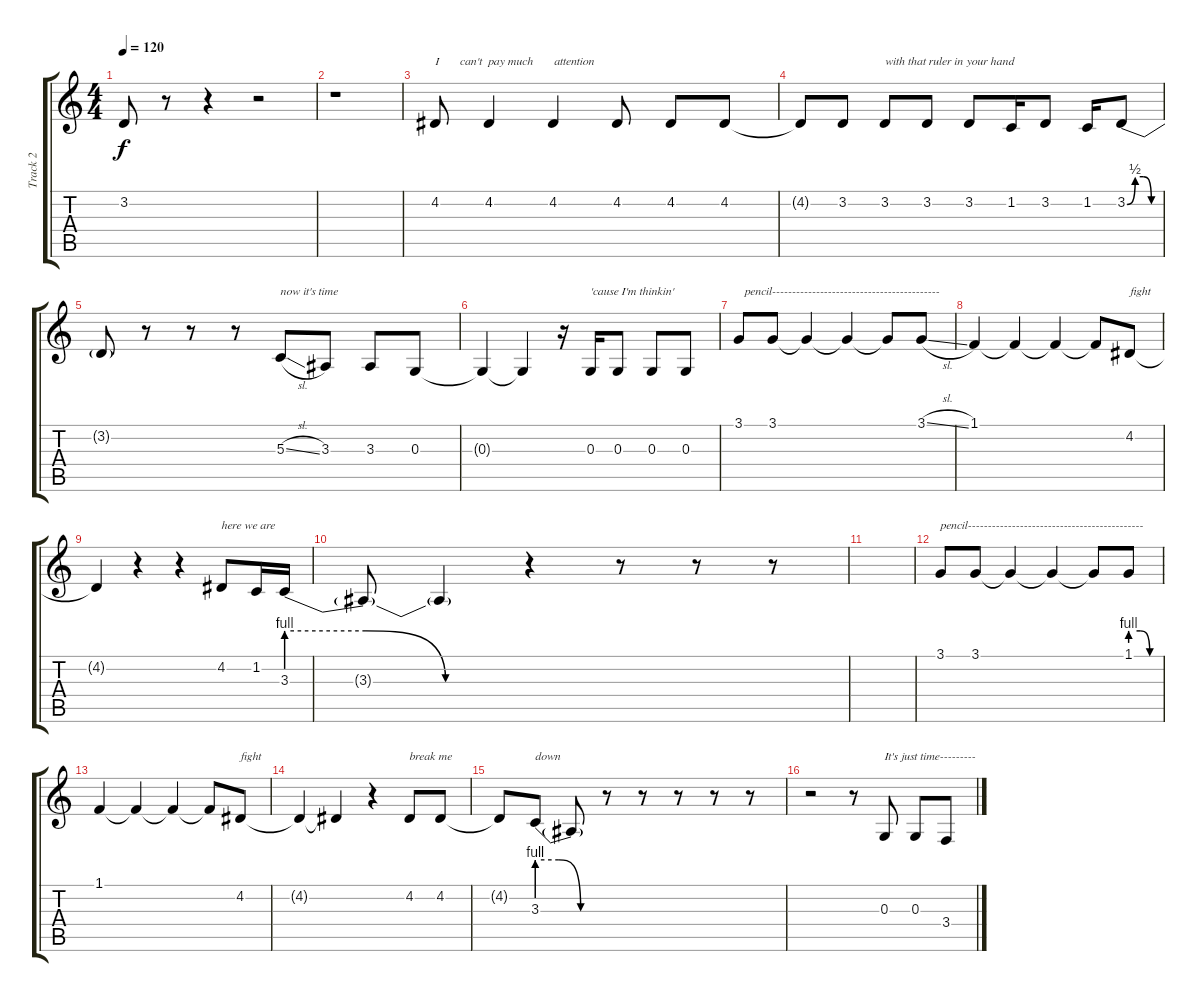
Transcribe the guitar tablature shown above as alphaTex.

\track ("Track 2" "Track 2") {instrument lead6voice}
\staff {score tabs}
\tuning (E4 B3 G3 D3 A2 E2) {hide}
\ts (4 4)
\tempo 120
\clef g2
\ks c
3.2{t}.8{dy f} r.8 r.4 r.2 |
r.1 |
4.2.8{txt "I       can't  pay much       attention"} 4.2.4 4.2.4 4.2.8 4.2.8 4.2.8 |
4.2{t}.8 3.2.8 3.2.8{txt "with that ruler in your hand"} 3.2.8 3.2.8 1.2.16 3.2.8 1.2.16 3.2{be (custom 0 0 15 2 30 2 45 0 60 0)}.8 |
3.2{t}.8 r.8 r.8 r.8 5.3{sl}.8{txt "now it's time"} 3.3.8 3.3.8 0.3.8 |
0.3{t}.4 0.3{t}.4 r.16 0.3.16{txt "'cause I'm thinkin'"} 0.3.8 0.3.8 0.3.8 |
3.1.8{txt "  pencil------------------------------------------"} 3.1.8 3.1{t}.4 3.1{t}.4 3.1{t}.8 3.1{sl}.8 |
1.1.4 1.1{t}.4 1.1{t}.4 1.1{t}.8 4.2.8{txt "fight"} |
4.2{t}.4 r.4 r.4 4.2.8{txt "here we are"} 1.2.16 3.3{be (custom 0 4 20 4 40 0 60 0)}.16 |
3.3{t}.8 3.3{t}.4 r.4 r.8 r.8 r.8 |
|
3.1.8{txt "pencil--------------------------------------------"} 3.1.8 3.1{t}.4 3.1{t}.4 3.1{t}.8 1.1{be (custom 0 4 20 4 40 0 60 0)}.8 |
1.1.4 1.1{t}.4 1.1{t}.4 1.1{t}.8 4.2.8{txt "fight"} |
4.2{t}.4 4.2{t}.4 r.4 4.2.8{txt "break me"} 4.2.8 |
4.2{t}.8 3.3{be (custom 0 4 20 4 40 0 60 0)}.8{txt "down"} 3.3{t}.8 r.8 r.8 r.8 r.8 r.8 |
r.2 r.8 0.3.8{txt "It's just time---------"} 0.3.8 3.4.8
